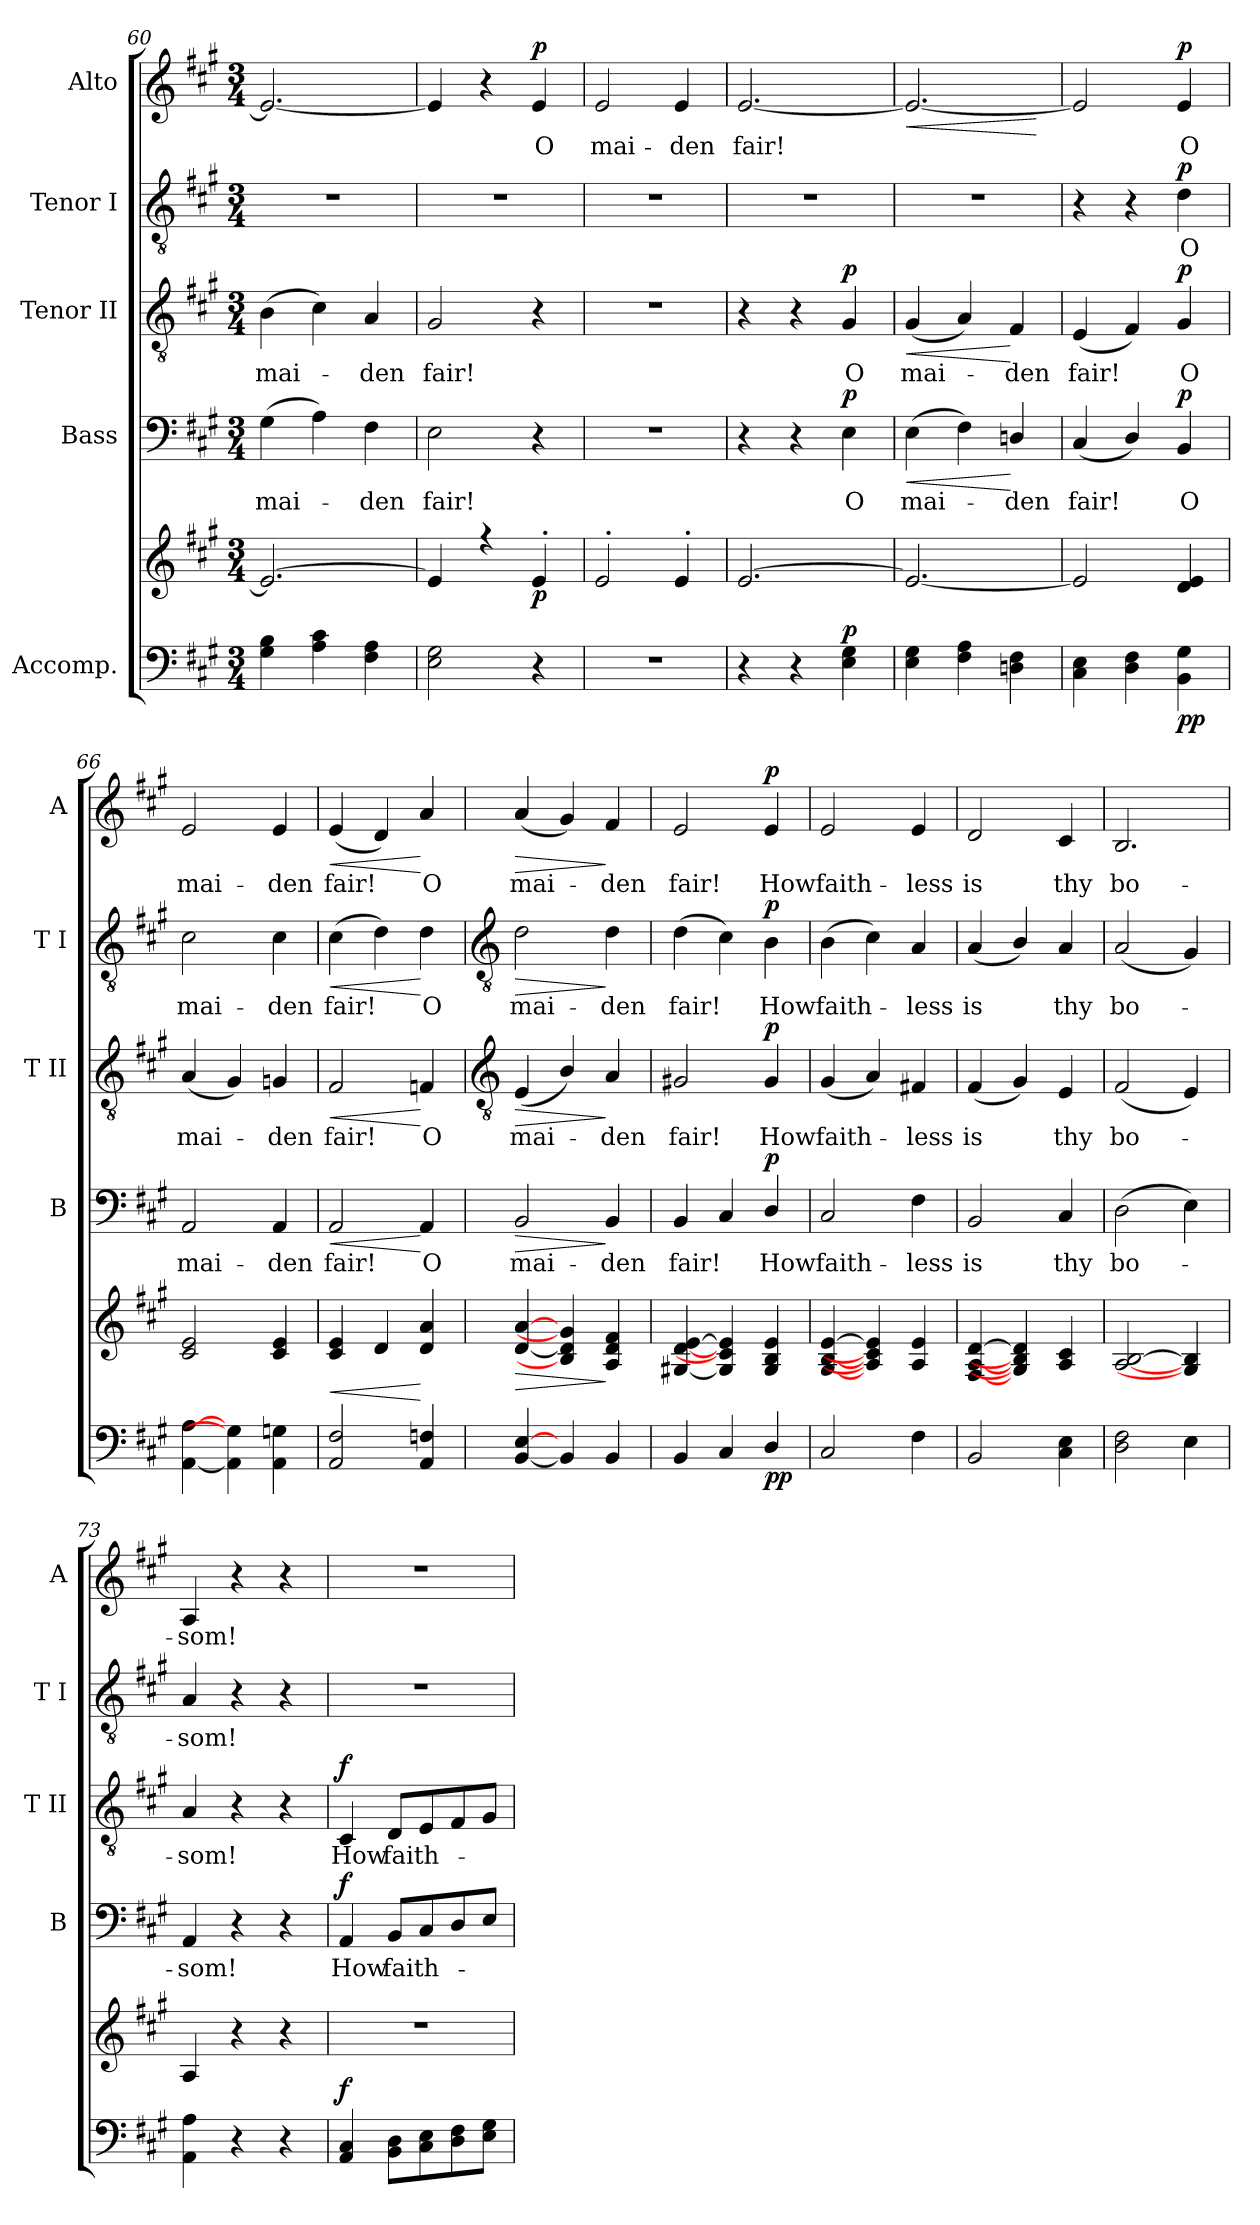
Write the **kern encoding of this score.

**kern	**kern	**dynam	**kern	**text	**dynam	**kern	**text	**dynam	**kern	**text	**dynam	**kern	**text	**dynam
*part5	*part5	*part5	*part4	*part4	*part4	*part3	*part3	*part3	*part2	*part2	*part2	*part1	*part1	*part1
*staff6	*staff5	*staff5/6	*staff4	*staff4	*staff4	*staff3	*staff3	*staff3	*staff2	*staff2	*staff2	*staff1	*staff1	*staff1
*I"Accomp.	*	*	*I"Bass	*	*	*I"Tenor II	*	*	*I"Tenor I	*	*	*I"Alto	*	*
*	*	*	*I'B	*	*	*I'T II	*	*	*I'T I	*	*	*I'A	*	*
!!LO:LB:g=z
*clefF4	*clefG2	*	*clefF4	*	*	*clefGv2	*	*	*clefGv2	*	*	*clefG2	*	*
*k[f#c#g#]	*k[f#c#g#]	*	*k[f#c#g#]	*	*	*k[f#c#g#]	*	*	*k[f#c#g#]	*	*	*k[f#c#g#]	*	*
*A:	*A:	*	*A:	*	*	*A:	*	*	*A:	*	*	*A:	*	*
*M3/4	*M3/4	*	*M3/4	*	*	*M3/4	*	*	*M3/4	*	*	*M3/4	*	*
=60	=60	=60	=60	=60	=60	=60	=60	=60	=60	=60	=60	=60	=60	=60
*	*^	*	*	*	*	*	*	*	*	*	*	*	*	*
!	!	!LO:N:vis=1	!	!	!LO:LY:b	!	!	!LO:LY:b	!	!LO:N:vis=1	!	!	!	!	!
4G# 4B	2.e_	2.ryy	.	(>4G#	mai-	.	(>4B	mai-	.	2.r	.	.	2.e_	.	.
4A 4c#	.	.	.	4A)	.	.	4c#)	.	.	.	.	.	.	.	.
!	!	!	!	!	!LO:LY:b	!	!	!LO:LY:b	!	!	!	!	!	!	!
4F# 4A	.	.	.	4F#	den	.	4A	den	.	.	.	.	.	.	.
=61	=61	=61	=61	=61	=61	=61	=61	=61	=61	=61	=61	=61	=61	=61	=61
!	!	!LO:N:vis=1	!	!	!LO:LY:b	!	!	!LO:LY:b	!	!LO:N:vis=1	!	!	!	!	!
2E 2G#	4e]	2.ryy	.	2E	fair!	.	2G#	fair!	.	2.r	.	.	4e]	.	.
.	4r	.	.	.	.	.	.	.	.	.	.	.	4r	.	.
!	!	!	!LO:DY:b	!	!	!	!	!	!	!	!	!	!	!LO:LY:b	!LO:DY:b
4r	4e'	.	p	4r	.	.	4r	.	.	.	.	.	4e	O	p
=62	=62	=62	=62	=62	=62	=62	=62	=62	=62	=62	=62	=62	=62	=62	=62
!LO:N:vis=1	!	!LO:N:vis=1	!	!LO:N:vis=1	!	!	!LO:N:vis=1	!	!	!LO:N:vis=1	!	!	!	!LO:LY:b	!
2.r	2e'	2.ryy	.	2.r	.	.	2.r	.	.	2.r	.	.	2e	mai-	.
!	!	!	!	!	!	!	!	!	!	!	!	!	!	!LO:LY:b	!
.	4e'	.	.	.	.	.	.	.	.	.	.	.	4e	-den	.
=63	=63	=63	=63	=63	=63	=63	=63	=63	=63	=63	=63	=63	=63	=63	=63
!	!	!LO:N:vis=1	!	!	!	!	!	!	!	!LO:N:vis=1	!	!	!	!LO:LY:b	!
4r	[2.e	2.ryy	.	4r	.	.	4r	.	.	2.r	.	.	[2.e	fair!	.
4r	.	.	.	4r	.	.	4r	.	.	.	.	.	.	.	.
!	!	!	!LO:DY:a=2	!	!LO:LY:b	!LO:DY:b	!	!LO:LY:b	!LO:DY:b	!	!	!	!	!	!
4E 4G#	.	.	p	4E	O	p	4G#	O	p	.	.	.	.	.	.
=64	=64	=64	=64	=64	=64	=64	=64	=64	=64	=64	=64	=64	=64	=64	=64
!	!	!LO:N:vis=1	!LO:HP:b	!	!LO:LY:b	!LO:HP:b	!	!LO:LY:b	!LO:HP:b	!LO:N:vis=1	!	!	!	!	!LO:HP:b
4E 4G#	2.e_	2.ryy	<	(>4E	mai-	<	(<4G#	mai-	<	2.r	.	.	2.e_	.	<
4F# 4A	.	.	.	4F#)	.	.	4A)	.	.	.	.	.	.	.	.
!	!	!	!	!	!LO:LY:b	!	!	!LO:LY:b	!	!	!	!	!	!	!
4Dn 4F#	.	.	.	4Dn/	den	[	4F#	den	[	.	.	.	.	.	.
*	*v	*v	*	*	*	*	*	*	*	*	*	*	*	*	*
.	.	[	.	.	.	.	.	.	.	.	.	.	.	[
=65	=65	=65	=65	=65	=65	=65	=65	=65	=65	=65	=65	=65	=65	=65
*	*^	*	*	*	*	*	*	*	*	*	*	*	*	*
!	!	!LO:N:vis=1	!	!	!LO:LY:b	!	!	!LO:LY:b	!	!	!	!	!	!	!
4C# 4E	2e]	2.ryy	.	(<4C#	fair!	.	(<4E	fair!	.	4r	.	.	2e]	.	.
4D 4F#	.	.	.	4D/)	.	.	4F#)	.	.	4r	.	.	.	.	.
!	!	!	!LO:DY:b=2	!	!LO:LY:b	!	!	!LO:LY:b	!	!	!LO:LY:b	!	!	!LO:LY:b	!
!	!	!	!LO:DY:n=1:b	!	!	!LO:DY:b	!	!	!LO:DY:b	!	!	!LO:DY:b	!	!	!LO:DY:b
4BB 4G#	4d 4e	.	p p	4BB	O	p	4G#	O	p	4d	O	p	4e	O	p
=66	=66	=66	=66	=66	=66	=66	=66	=66	=66	=66	=66	=66	=66	=66	=66
!	!	!LO:N:vis=1	!	!	!LO:LY:b	!	!	!LO:LY:b	!	!	!LO:LY:b	!	!	!LO:LY:b	!
[4AA [4A	2c# 2e	2.ryy	.	2AA	mai-	.	(<4A	mai-	.	2c#	mai-	.	2e	mai-	.
4AA] 4G#]	.	.	.	.	.	.	4G#)	.	.	.	.	.	.	.	.
!	!	!	!	!	!LO:LY:b	!	!	!LO:LY:b	!	!	!LO:LY:b	!	!	!LO:LY:b	!
4AA 4Gn	4c# 4e	.	.	4AA	-den	.	4Gn	den	.	4c#	-den	.	4e	-den	.
=67	=67	=67	=67	=67	=67	=67	=67	=67	=67	=67	=67	=67	=67	=67	=67
!	!	!LO:N:vis=1	!LO:HP:b	!	!LO:LY:b	!LO:HP:b	!	!LO:LY:b	!LO:HP:b	!	!LO:LY:b	!LO:HP:b	!	!LO:LY:b	!LO:HP:b
2AA 2F#	4c# 4e	2.ryy	<	2AA	fair!	<	2F#	fair!	<	(>4c#	fair!	<	(<4e	fair!	<
.	4d	.	.	.	.	.	.	.	.	4d)	.	.	4d)	.	.
!	!	!	!	!	!LO:LY:b	!	!	!LO:LY:b	!	!	!LO:LY:b	!	!	!LO:LY:b	!
4AA 4Fn	4d 4a	.	[	4AA	O	[	4Fn	O	[	4d	O	[	4a	O	[
*	*v	*v	*	*	*	*	*	*	*	*	*	*	*	*	*
!!LO:LB:g=z
=68	=68	=68	=68	=68	=68	=68	=68	=68	=68	=68	=68	=68	=68	=68
*	*	*	*	*	*	*clefGv2	*	*	*clefGv2	*	*	*	*	*
!	!	!LO:HP:b	!	!LO:LY:b	!LO:HP:b	!	!LO:LY:b	!LO:HP:b	!	!LO:LY:b	!LO:HP:b	!	!LO:LY:b	!LO:HP:b
[4BB [4E	[4d [4a	>	2BB	mai-	>	(<4E	mai-	>	2d	mai-	>	(<4a	mai-	>
4BB]	4B] 4d] 4g#]	.	.	.	.	4B/)	.	.	.	.	.	4g#)	.	.
!	!	!	!	!LO:LY:b	!	!	!LO:LY:b	!	!	!LO:LY:b	!	!	!LO:LY:b	!
4BB	4A 4d 4f#	]	4BB	-den	]	4A	den	]	4d	-den	]	4f#	den	]
=69	=69	=69	=69	=69	=69	=69	=69	=69	=69	=69	=69	=69	=69	=69
!	!	!	!	!LO:LY:b	!	!	!LO:LY:b	!	!	!LO:LY:b	!	!	!LO:LY:b	!
4BB	[4G#X [4d [4e	.	4BB	fair!	.	2G#X	fair!	.	(>4d	fair!	.	2e	fair!	.
4C#	4G#] 4c#] 4e]	.	4C#	.	.	.	.	.	4c#)	.	.	.	.	.
!	!	!LO:DY:b=2	!	!LO:LY:b	!	!	!LO:LY:b	!	!	!LO:LY:b	!	!	!LO:LY:b	!
!	!	!LO:DY:n=1:b	!	!	!LO:DY:b	!	!	!LO:DY:b	!	!	!LO:DY:b	!	!	!LO:DY:b
4D/	4G# 4B 4e	p p	4D/	How	p	4G#	How	p	4B	How	p	4e	How	p
=70	=70	=70	=70	=70	=70	=70	=70	=70	=70	=70	=70	=70	=70	=70
!	!	!	!	!LO:LY:b	!	!	!LO:LY:b	!	!	!LO:LY:b	!	!	!LO:LY:b	!
2C#	[4G# [4B [4e	.	2C#	faith-	.	(<4G#	faith-	.	(>4B	faith-	.	2e	faith-	.
.	4A] 4c#] 4e]	.	.	.	.	4A)	.	.	4c#)	.	.	.	.	.
!	!	!	!	!LO:LY:b	!	!	!LO:LY:b	!	!	!LO:LY:b	!	!	!LO:LY:b	!
4F#	4A 4e	.	4F#	-less	.	4F#X	less	.	4A	less	.	4e	-less	.
=71	=71	=71	=71	=71	=71	=71	=71	=71	=71	=71	=71	=71	=71	=71
!	!	!	!	!LO:LY:b	!	!	!LO:LY:b	!	!	!LO:LY:b	!	!	!LO:LY:b	!
2BB	[4F# [4A [4d	.	2BB	is	.	(<4F#	is	.	(<4A	is	.	2d	is	.
.	4G#] 4B] 4d]	.	.	.	.	4G#)	.	.	4B/)	.	.	.	.	.
!	!	!	!	!LO:LY:b	!	!	!LO:LY:b	!	!	!LO:LY:b	!	!	!LO:LY:b	!
4C# 4E	4A 4c#	.	4C#	thy	.	4E	thy	.	4A	thy	.	4c#	thy	.
=72	=72	=72	=72	=72	=72	=72	=72	=72	=72	=72	=72	=72	=72	=72
!	!	!	!	!LO:LY:b	!	!	!LO:LY:b	!	!	!LO:LY:b	!	!	!LO:LY:b	!
2D 2F#	[2A [2B	.	(>2D	bo-	.	(<2F#	bo-	.	(<2A	bo-	.	2.B	bo-	.
4E	4G#] 4B]	.	4E)	.	.	4E)	.	.	4G#)	.	.	.	.	.
=73	=73	=73	=73	=73	=73	=73	=73	=73	=73	=73	=73	=73	=73	=73
!	!	!	!	!LO:LY:b	!	!	!LO:LY:b	!	!	!LO:LY:b	!	!	!LO:LY:b	!
4AA 4A	4A	.	4AA	som!	.	4A	som!	.	4A	som!	.	4A	-som!	.
4r	4r	.	4r	.	.	4r	.	.	4r	.	.	4r	.	.
4r	4r	.	4r	.	.	4r	.	.	4r	.	.	4r	.	.
=74	=74	=74	=74	=74	=74	=74	=74	=74	=74	=74	=74	=74	=74	=74
!	!LO:N:vis=1	!LO:DY:a=2	!	!LO:LY:b	!LO:DY:b	!	!LO:LY:b	!LO:DY:b	!LO:N:vis=1	!	!	!LO:N:vis=1	!	!
4AA 4C#	2.r	f	4AA	How	f	4C#	How	f	2.r	.	.	2.r	.	.
!	!	!	!	!LO:LY:b	!	!	!LO:LY:b	!	!	!	!	!	!	!
8BB 8DL	.	.	8BBL	faith-	.	8DL	faith-	.	.	.	.	.	.	.
8C# 8E	.	.	8C#	.	.	8E	.	.	.	.	.	.	.	.
8D 8F#	.	.	8D	.	.	8F#	.	.	.	.	.	.	.	.
8E 8G#J	.	.	8EJ	.	.	8G#J	.	.	.	.	.	.	.	.
=	=	=	=	=	=	=	=	=	=	=	=	=	=	=
*-	*-	*-	*-	*-	*-	*-	*-	*-	*-	*-	*-	*-	*-	*-
